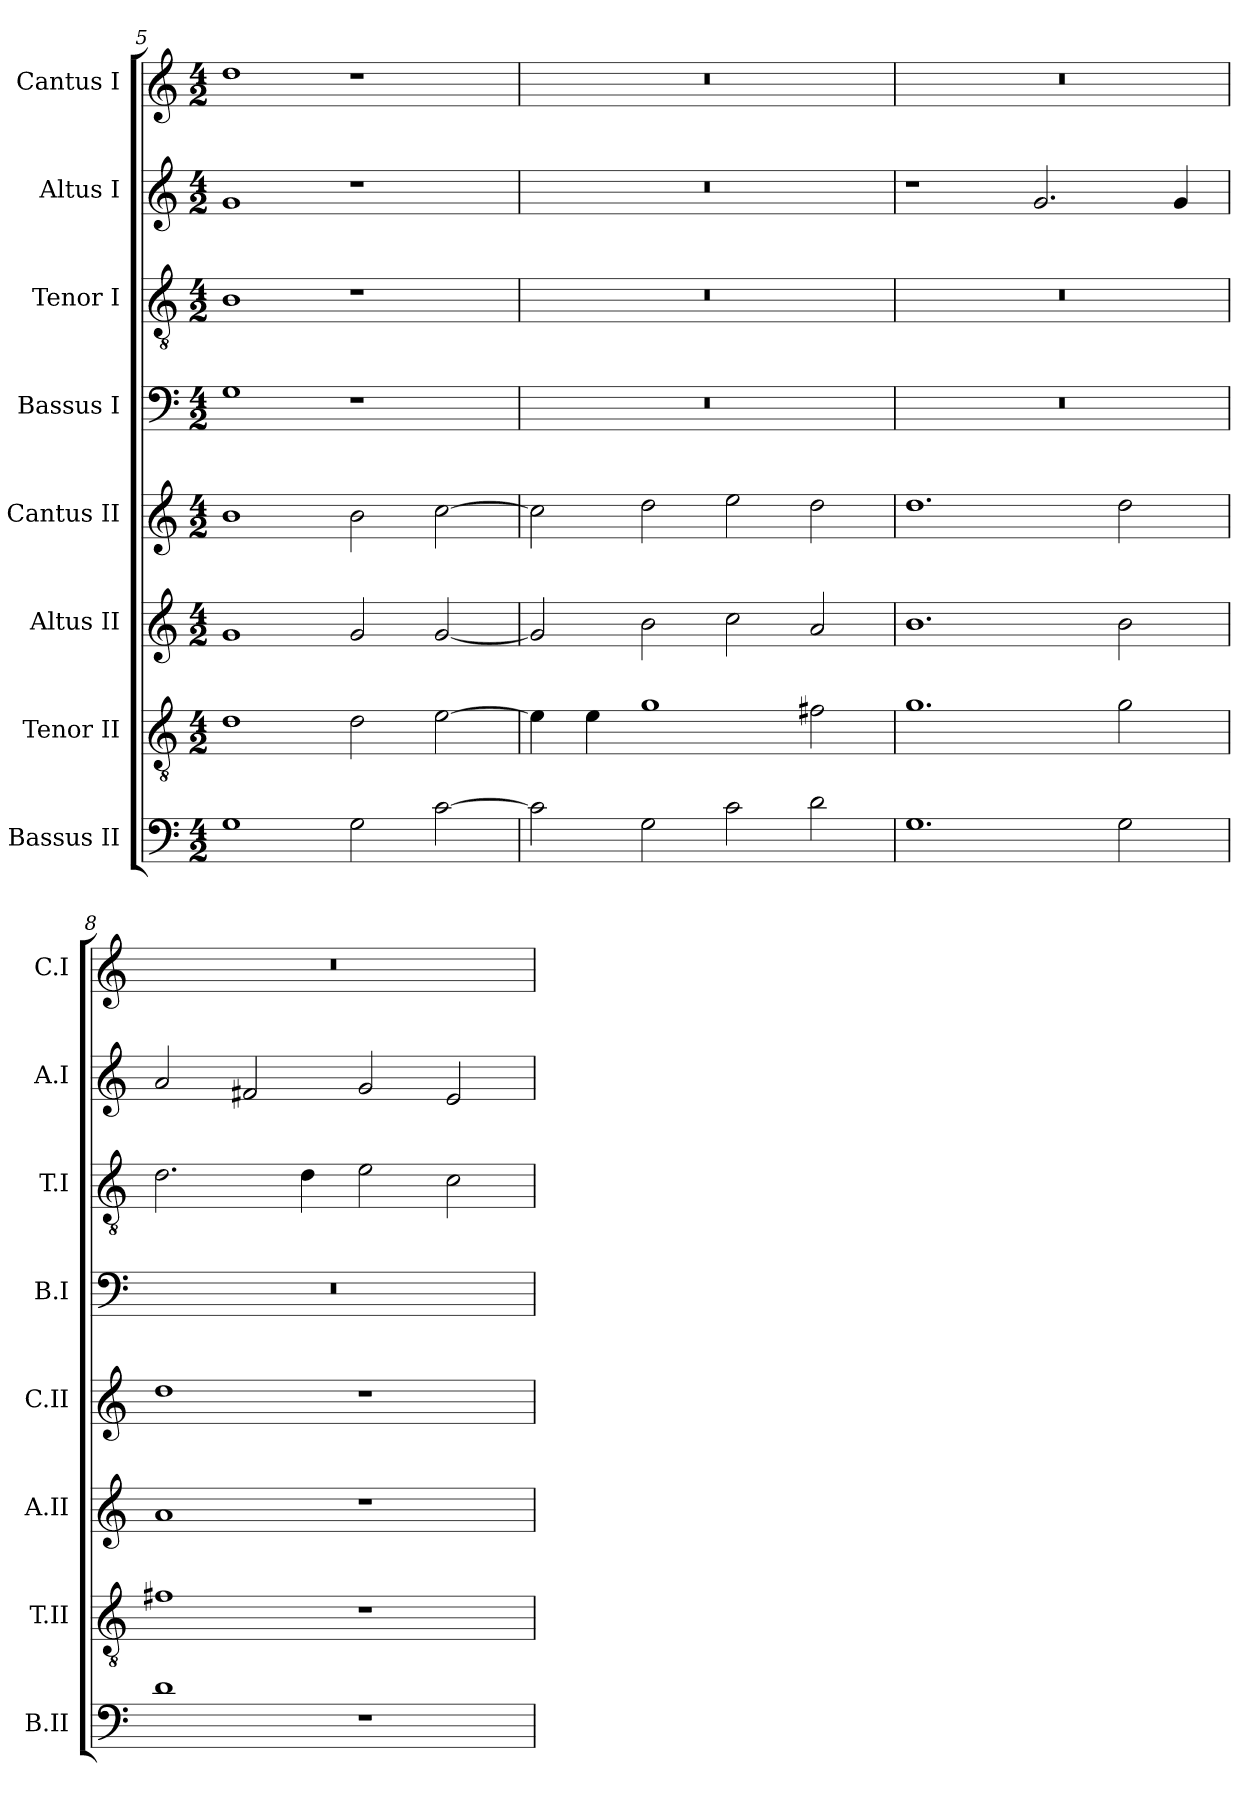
**kern	**kern	**kern	**kern	**kern	**kern	**kern	**kern
*part8	*part7	*part6	*part5	*part4	*part3	*part2	*part1
*staff8	*staff7	*staff6	*staff5	*staff4	*staff3	*staff2	*staff1
*I"Bassus II	*I"Tenor II	*I"Altus II	*I"Cantus II	*I"Bassus I	*I"Tenor I	*I"Altus I	*I"Cantus I
*I'B.II	*I'T.II	*I'A.II	*I'C.II	*I'B.I	*I'T.I	*I'A.I	*I'C.I
*clefF4	*clefGv2	*clefG2	*clefG2	*clefF4	*clefGv2	*clefG2	*clefG2
*	*ITrd7c12	*	*	*	*ITrd7c12	*	*
*k[]	*k[]	*k[]	*k[]	*k[]	*k[]	*k[]	*k[]
*C:	*C:	*C:	*C:	*C:	*C:	*C:	*C:
*M4/2	*M4/2	*M4/2	*M4/2	*M4/2	*M4/2	*M4/2	*M4/2
=5	=5	=5	=5	=5	=5	=5	=5
1G\	1D\	1g/	1b\	1G\	1BB\	1g/	1dd\
2G\	2D\	2g/	2b\	1r	1r	1r	1r
[2c\	[2E\	[2g/	[2cc\	.	.	.	.
=6	=6	=6	=6	=6	=6	=6	=6
2c\]	4E\]	2g/]	2cc\]	0r	0r	0r	0r
.	4E\	.	.	.	.	.	.
2G\	1G\	2b\	2dd\	.	.	.	.
2c\	.	2cc\	2ee\	.	.	.	.
2d\	2F#X\	2a/	2dd\	.	.	.	.
=7	=7	=7	=7	=7	=7	=7	=7
1.G\	1.G\	1.b\	1.dd\	0r	0r	1r	0r
.	.	.	.	.	.	2.g/	.
2G\	2G\	2b\	2dd\	.	.	.	.
.	.	.	.	.	.	4g/	.
=8	=8	=8	=8	=8	=8	=8	=8
1d\	1F#X\	1a/	1dd\	0r	2.D\	2a/	0r
.	.	.	.	.	.	2f#X/	.
.	.	.	.	.	4D\	.	.
1r	1r	1r	1r	.	2E\	2g/	.
.	.	.	.	.	2C\	2e/	.
=	=	=	=	=	=	=	=
*-	*-	*-	*-	*-	*-	*-	*-
